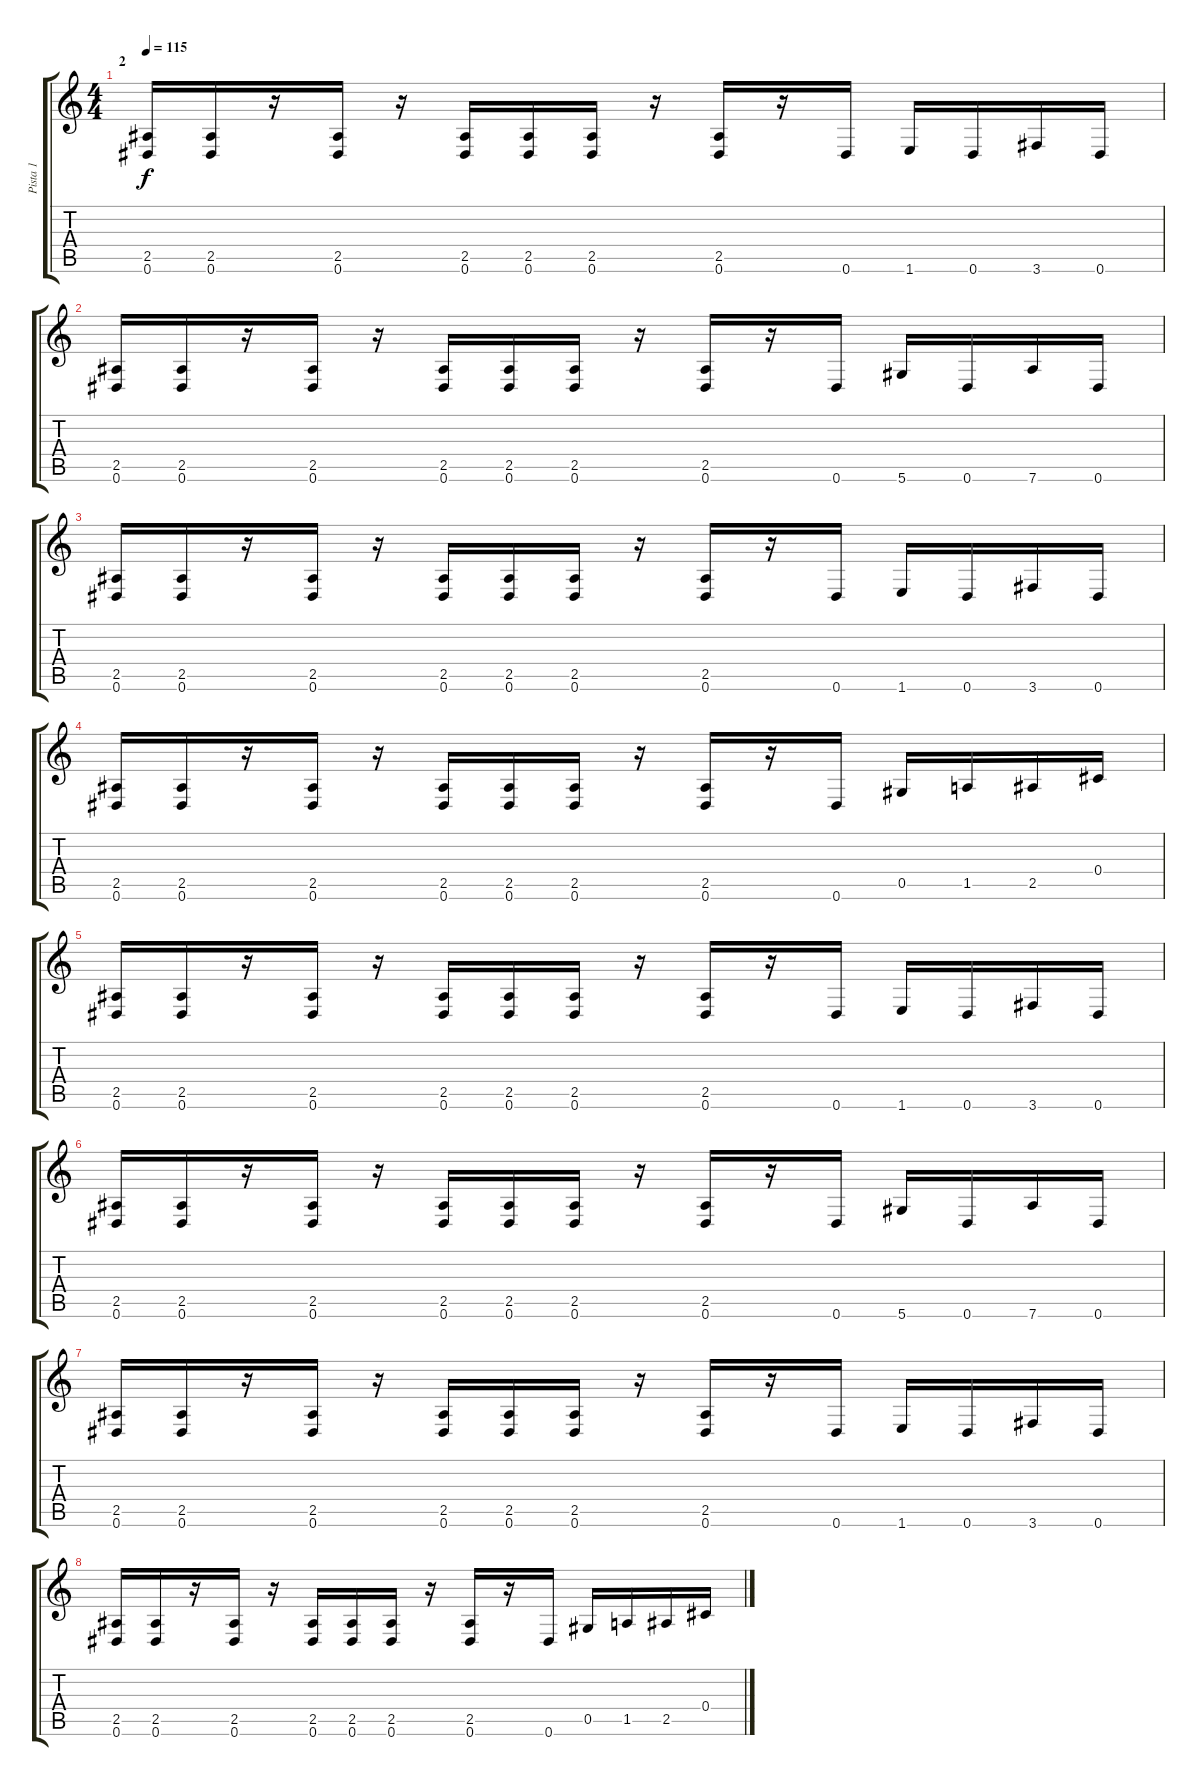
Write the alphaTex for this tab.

\track ("Pista 1" "Pista 1") {instrument overdrivenguitar}
\staff {score tabs}
\tuning (Eb4 Bb3 Gb3 Db3 Ab2 Eb2) {hide}
\ts (4 4)
\section ("" "2")
\tempo 115
\clef g2
\ks c
(2.5 0.6).16{dy f} (2.5 0.6).16 r.16 (2.5 0.6).16 r.16 (2.5 0.6).16 (2.5 0.6).16 (2.5 0.6).16 r.16 (2.5 0.6).16 r.16 0.6.16 1.6.16 0.6.16 3.6.16 0.6.16 |
(2.5 0.6).16 (2.5 0.6).16 r.16 (2.5 0.6).16 r.16 (2.5 0.6).16 (2.5 0.6).16 (2.5 0.6).16 r.16 (2.5 0.6).16 r.16 0.6.16 5.6.16 0.6.16 7.6.16 0.6.16 |
(2.5 0.6).16 (2.5 0.6).16 r.16 (2.5 0.6).16 r.16 (2.5 0.6).16 (2.5 0.6).16 (2.5 0.6).16 r.16 (2.5 0.6).16 r.16 0.6.16 1.6.16 0.6.16 3.6.16 0.6.16 |
(2.5 0.6).16 (2.5 0.6).16 r.16 (2.5 0.6).16 r.16 (2.5 0.6).16 (2.5 0.6).16 (2.5 0.6).16 r.16 (2.5 0.6).16 r.16 0.6.16 0.5.16 1.5.16 2.5.16 0.4.16 |
(2.5 0.6).16 (2.5 0.6).16 r.16 (2.5 0.6).16 r.16 (2.5 0.6).16 (2.5 0.6).16 (2.5 0.6).16 r.16 (2.5 0.6).16 r.16 0.6.16 1.6.16 0.6.16 3.6.16 0.6.16 |
(2.5 0.6).16 (2.5 0.6).16 r.16 (2.5 0.6).16 r.16 (2.5 0.6).16 (2.5 0.6).16 (2.5 0.6).16 r.16 (2.5 0.6).16 r.16 0.6.16 5.6.16 0.6.16 7.6.16 0.6.16 |
(2.5 0.6).16 (2.5 0.6).16 r.16 (2.5 0.6).16 r.16 (2.5 0.6).16 (2.5 0.6).16 (2.5 0.6).16 r.16 (2.5 0.6).16 r.16 0.6.16 1.6.16 0.6.16 3.6.16 0.6.16 |
(2.5 0.6).16 (2.5 0.6).16 r.16 (2.5 0.6).16 r.16 (2.5 0.6).16 (2.5 0.6).16 (2.5 0.6).16 r.16 (2.5 0.6).16 r.16 0.6.16 0.5.16 1.5.16 2.5.16 0.4.16
